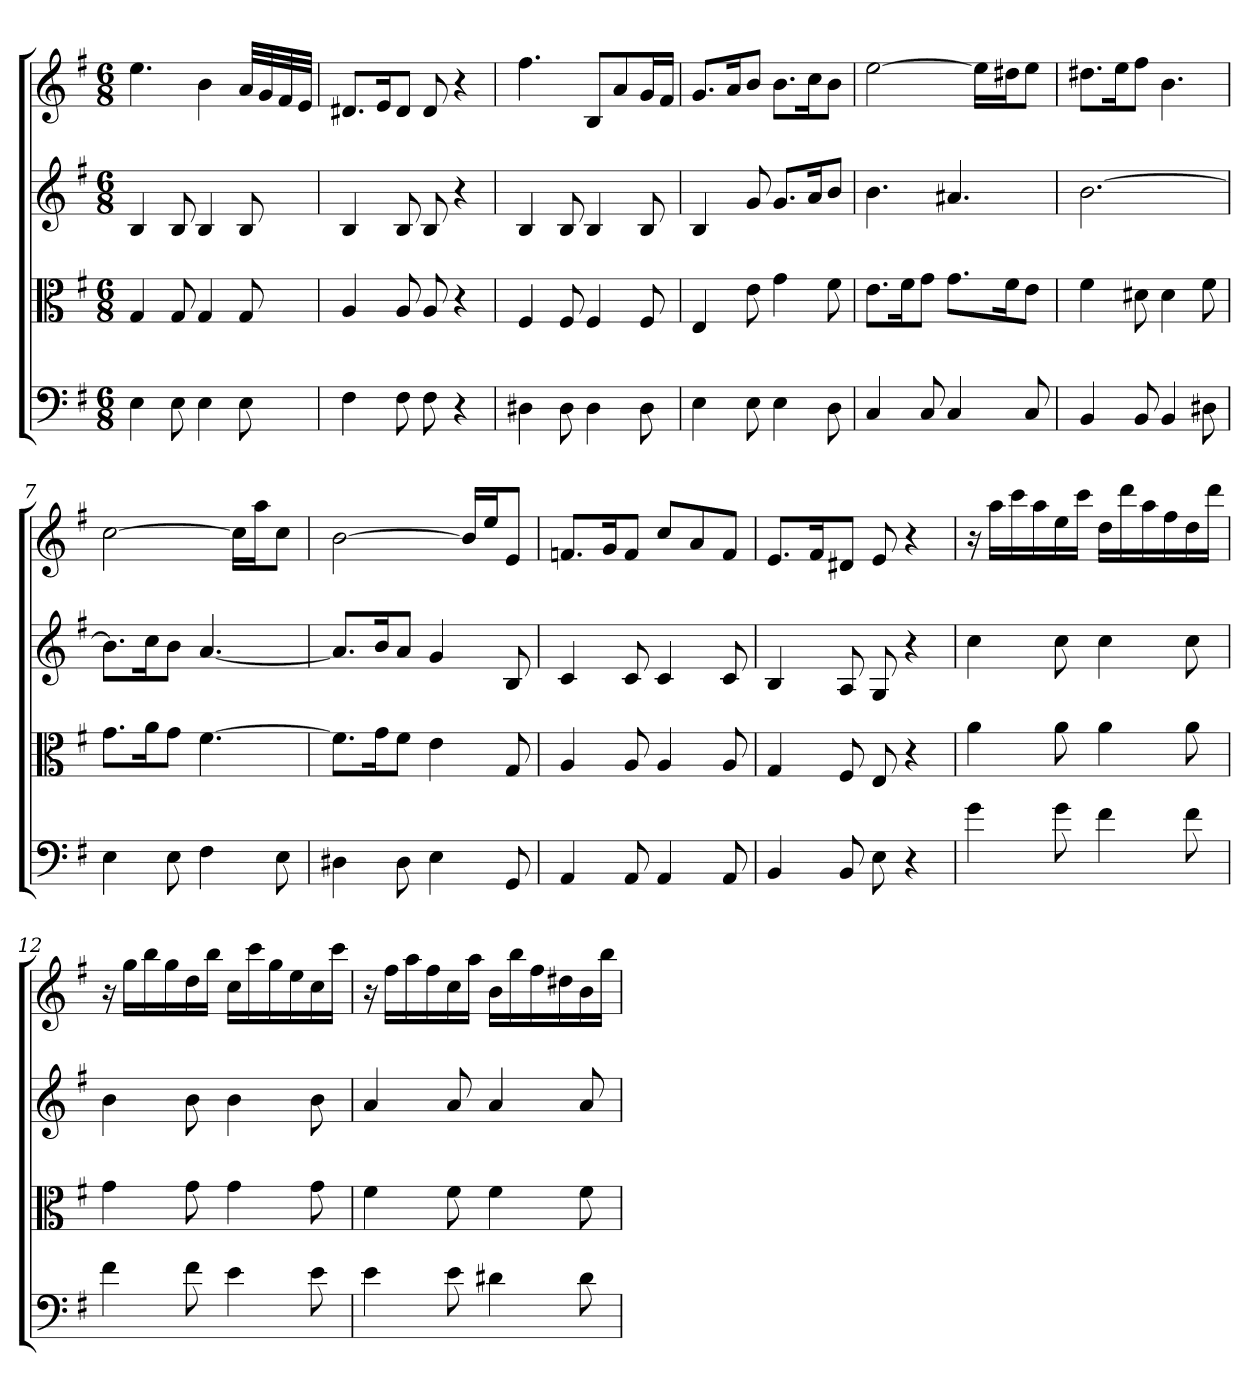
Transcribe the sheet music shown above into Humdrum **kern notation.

**kern	**kern	**kern	**kern
*part4	*part3	*part2	*part1
*staff4	*staff3	*staff2	*staff1
*clefF4	*clefC3	*	*
*k[f#]	*k[f#]	*k[f#]	*k[f#]
*e:	*e:	*e:	*e:
*M6/8	*M6/8	*M6/8	*M6/8
*MM60	*MM60	*MM60	*MM60
=1	=1	=1	=1
4E	4G	4B	4.ee
8E	8G	8B	.
4E	4G	4B	4b
8E	8G	8B	32aLLL
.	.	.	32g
.	.	.	32f#
.	.	.	32eJJJ
=2	=2	=2	=2
4F#	4A	4B	8.d#XL
.	.	.	16eK
8F#	8A	8B	8d#J
8F#	8A	8B	8d#
4r	4r	4r	4r
=3	=3	=3	=3
4D#X	4F#	4B	4.ff#
8D#	8F#	8B	.
4D#	4F#	4B	8BL
.	.	.	8a
8D#	8F#	8B	16gL
.	.	.	16f#JJ
=4	=4	=4	=4
4E	4E	4B	8.gL
.	.	.	16aK
8E	8e	8g	8bJ
4E	4g	8.gL	8.bL
.	.	16aK	16ccK
8D	8f#	8bJ	8bJ
=5	=5	=5	=5
4C	8.e\L	4.b	[2ee
.	16f#\K	.	.
8C	8g\J	.	.
4C	8.g\L	4.a#X	.
.	.	.	16eeLL]
.	16f#\K	.	16dd#XJ
8C	8e\J	.	8eeJ
=6	=6	=6	=6
4BB	4f#	[2.b	8.dd#XL
.	.	.	16eeK
8BB	8d#X	.	8ff#J
4BB	4d#	.	4.b
8D#X	8f#	.	.
=7	=7	=7	=7
4E	8.g\L	8.bL]	[2cc
.	16a\K	16ccK	.
8E	8g\J	8bJ	.
4F#	[4.f#	[4.a	.
.	.	.	16ccLL]
.	.	.	16aaJ
8E	.	.	8ccJ
=8	=8	=8	=8
4D#X	8.f#\L]	8.aL]	[2b
.	16g\K	16bK	.
8D#	8f#\J	8aJ	.
4E	4e	4g	.
.	.	.	16bLL]
.	.	.	16eeJ
8GG	8G	8B	8eJ
=9	=9	=9	=9
4AA	4A	4c	8.fnL
.	.	.	16gK
8AA	8A	8c	8fJ
4AA	4A	4c	8ccL
.	.	.	8a
8AA	8A	8c	8fJ
=10	=10	=10	=10
4BB	4G	4B	8.eL
.	.	.	16f#K
8BB	8F#	8A	8d#XJ
8E	8E	8G	8e
4r	4r	4r	4r
=11	=11	=11	=11
4g	4a	4cc	16r
.	.	.	16aaLL
.	.	.	16ccc
.	.	.	16aa
8g	8a	8cc	16ee
.	.	.	16cccJJ
4f#	4a	4cc	16ddLL
.	.	.	16ddd
.	.	.	16aa
.	.	.	16ff#
8f#	8a	8cc	16dd
.	.	.	16dddJJ
=12	=12	=12	=12
4f#	4g	4b	16r
.	.	.	16ggLL
.	.	.	16bb
.	.	.	16gg
8f#	8g	8b	16dd
.	.	.	16bbJJ
4e	4g	4b	16ccLL
.	.	.	16ccc
.	.	.	16gg
.	.	.	16ee
8e	8g	8b	16cc
.	.	.	16cccJJ
=13	=13	=13	=13
4e	4f#	4a	16r
.	.	.	16ff#LL
.	.	.	16aa
.	.	.	16ff#
8e	8f#	8a	16cc
.	.	.	16aaJJ
4d#X	4f#	4a	16bLL
.	.	.	16bb
.	.	.	16ff#
.	.	.	16dd#X
8d#	8f#	8a	16b
.	.	.	16bbJJ
=	=	=	=
*-	*-	*-	*-
